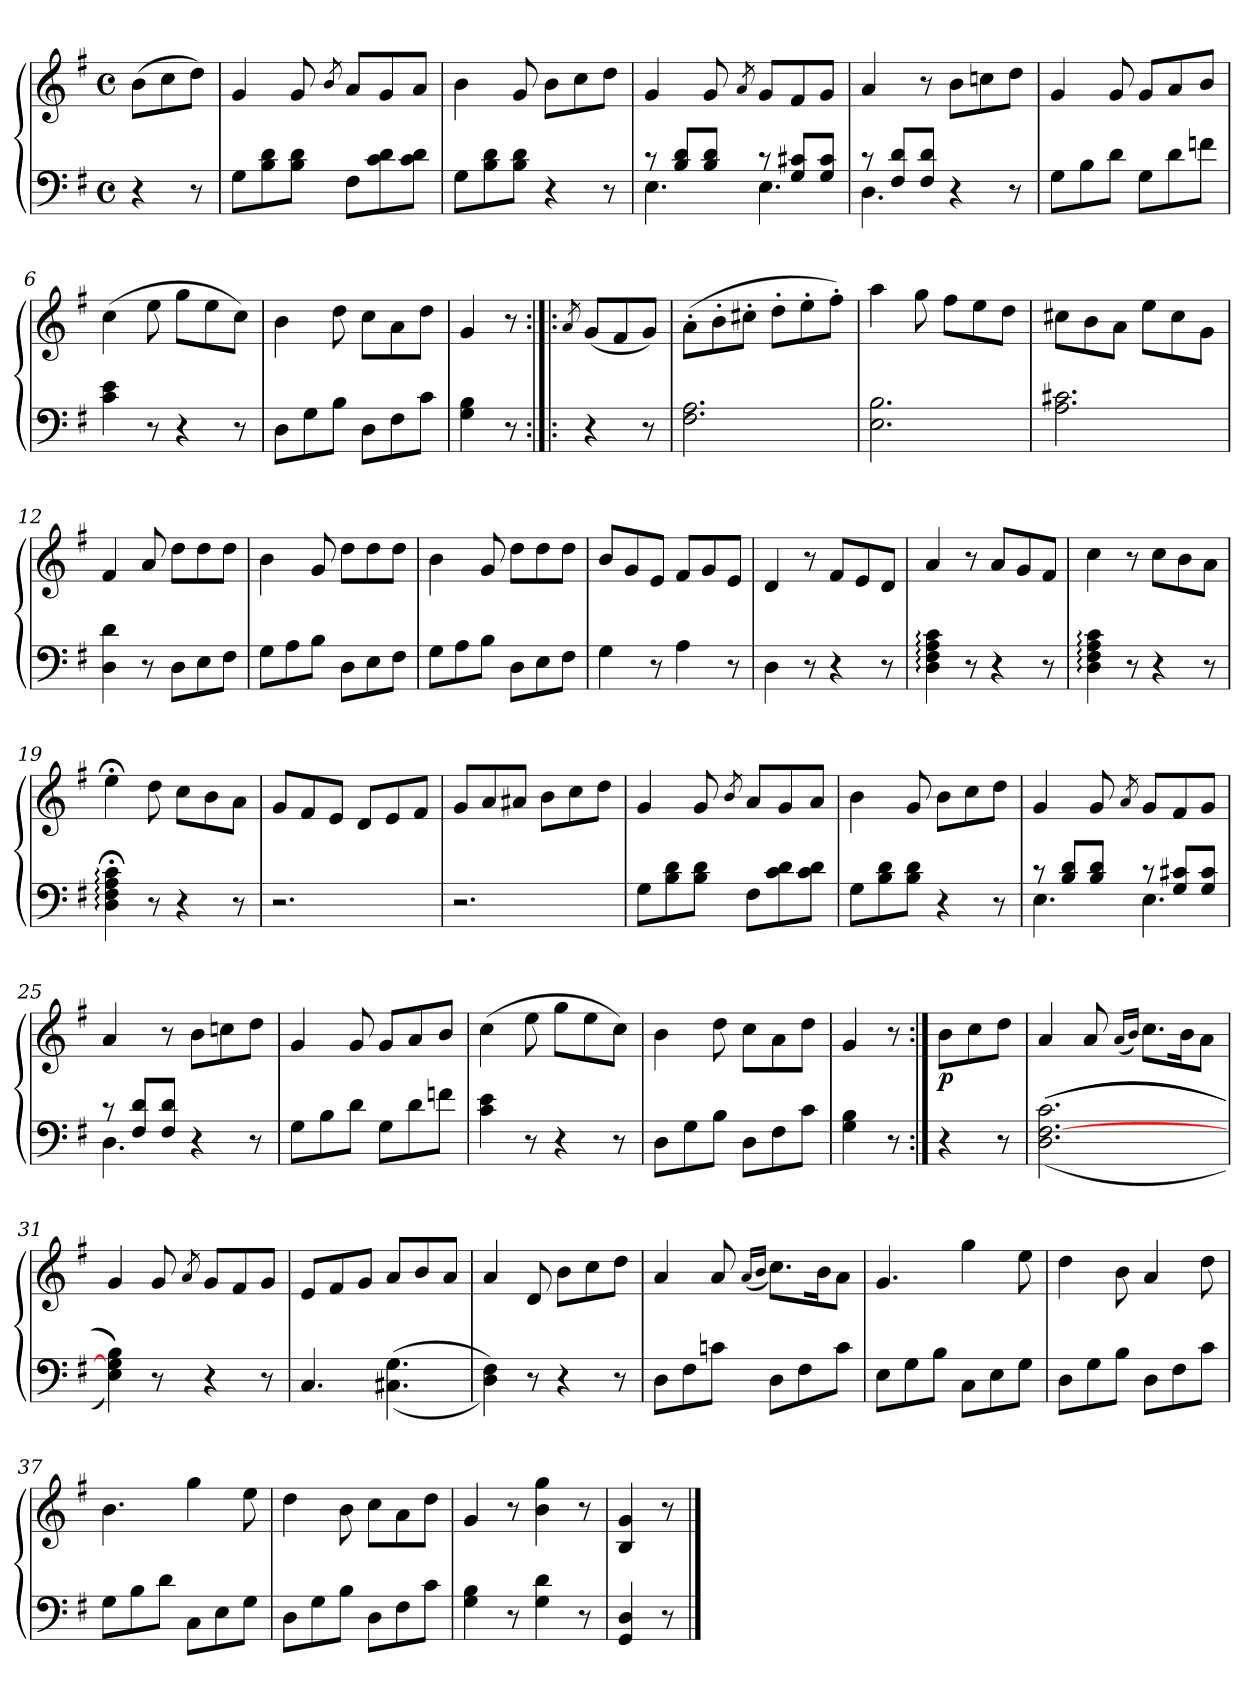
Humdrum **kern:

**kern	**kern	**dynam
*part1	*part1	*part1
*staff2	*staff1	*staff1/2
*clefF4	*clefG2	*
*k[f#]	*k[f#]	*
*G:	*G:	*
*M4/4	*M4/4	*
*met(c)	*met(c)	*
=	=	=
!	!	!LO:DY:a
4r	(>8b\L	Romanze
.	8cc\	.
8r	8dd\J)	.
=1	=1	=1
8G\L	4g/	.
8B\ 8d\	.	.
8B\ 8d\J	8g/	.
.	8qb/	.
8F#\L	8a/L	.
8c\ 8d\	8g/	.
8c\ 8d\J	8a/J	.
=2	=2	=2
8G\L	4b\	.
8B\ 8d\	.	.
8B\ 8d\J	8g/	.
4r	8b\L	.
.	8cc\	.
8r	8dd\J	.
=3	=3	=3
*^	*	*
8rc	4.E\	4g/	.
8B/ 8d/L	.	.	.
8B/ 8d/J	.	8g/	.
.	.	8qa/	.
8rc	4.E\	8g/L	.
8G/ 8c#X/L	.	8f#/	.
8G/ 8c#/J	.	8g/J	.
=4	=4	=4	=4
8rc	4.D\	4a/	.
8F#/ 8d/L	.	.	.
8F#/ 8d/J	.	8r	.
4r	4.ryy	8b\L	.
.	.	8ccn\	.
8r	.	8dd\J	.
*v	*v	*	*
=5	=5	=5
8G\L	4g/	.
8B\	.	.
8d\J	8g/	.
8G\L	8g/L	.
8d\	8a/	.
8fn\J	8b/J	.
!!LO:LB:g=z
=6	=6	=6
4c\ 4e\	(>4cc\	.
8r	8ee\	.
4r	8gg\L	.
.	8ee\	.
8r	8cc\J)	.
=7	=7	=7
8D\L	4b\	.
8G\	.	.
8B\J	8dd\	.
8D\L	8cc\L	.
8F#\	8a\	.
8c\J	8dd\J	.
=8	=8	=8
4G\ 4B\	4g/	.
8r	8r	.
=8:|!|:	=8:|!|:	=8:|!|:
.	8qa/	.
4r	(<8g/L	.
.	8f#/	.
8r	8g/J)	.
=9	=9	=9
2.F#\ 2.A\	(>8a'\L	.
.	8b'\	.
.	8cc#X'\J	.
.	8dd'\L	.
.	8ee'\	.
.	8ff#'\J)	.
=10	=10	=10
2.E\ 2.B\	4aa\	.
.	8gg\	.
.	8ff#\L	.
.	8ee\	.
.	8dd\J	.
=11	=11	=11
2.A\ 2.c#X\	8cc#X\L	.
.	8b\	.
.	8a\J	.
.	8ee\L	.
.	8cc#\	.
.	8g\J	.
=12	=12	=12
4D\ 4d\	4f#/	.
8r	8a/	.
8D\L	8dd\L	.
8E\	8dd\	.
8F#\J	8dd\J	.
!!LO:LB:g=z
=13	=13	=13
8G\L	4b\	.
8A\	.	.
8B\J	8g/	.
8D\L	8dd\L	.
8E\	8dd\	.
8F#\J	8dd\J	.
=14	=14	=14
8G\L	4b\	.
8A\	.	.
8B\J	8g/	.
8D\L	8dd\L	.
8E\	8dd\	.
8F#\J	8dd\J	.
=15	=15	=15
4G\	8b/L	.
.	8g/	.
8r	8e/J	.
4A\	8f#/L	.
.	8g/	.
8r	8e/J	.
=16	=16	=16
4D\	4d/	.
8r	8r	.
4r	8f#/L	.
.	8e/	.
8r	8d/J	.
=17	=17	=17
4D:\ 4F#:\ 4A:\ 4c:\	4a/	.
8r	8r	.
4r	8a/L	.
.	8g/	.
8r	8f#/J	.
=18	=18	=18
4D:\ 4F#:\ 4A:\ 4c:\	4cc\	.
8r	8r	.
4r	8cc\L	.
.	8b\	.
8r	8a\J	.
=19	=19	=19
4D;<:\ 4F#;<:\ 4A;<:\ 4c;<:\	4ee;<\	.
8r	8dd\	.
4r	8cc\L	.
.	8b\	.
8r	8a\J	.
!!LO:LB:g=z
=20	=20	=20
2.r	8g/L	.
.	8f#/	.
.	8e/J	.
.	8d/L	.
.	8e/	.
.	8f#/J	.
=21	=21	=21
2.r	8g/L	.
.	8a/	.
.	8a#X/J	.
.	8b\L	.
.	8cc\	.
.	8dd\J	.
=22	=22	=22
8G\L	4g/	.
8B\ 8d\	.	.
8B\ 8d\J	8g/	.
.	8qb/	.
8F#\L	8a/L	.
8c\ 8d\	8g/	.
8c\ 8d\J	8a/J	.
=23	=23	=23
8G\L	4b\	.
8B\ 8d\	.	.
8B\ 8d\J	8g/	.
4r	8b\L	.
.	8cc\	.
8r	8dd\J	.
=24	=24	=24
*^	*	*
8rc	4.E\	4g/	.
8B/ 8d/L	.	.	.
8B/ 8d/J	.	8g/	.
.	.	8qa/	.
8rc	4.E\	8g/L	.
8G/ 8c#X/L	.	8f#/	.
8G/ 8c#/J	.	8g/J	.
=25	=25	=25	=25
8rc	4.D\	4a/	.
8F#/ 8d/L	.	.	.
8F#/ 8d/J	.	8r	.
4r	4.ryy	8b\L	.
.	.	8ccn\	.
8r	.	8dd\J	.
*v	*v	*	*
=26	=26	=26
8G\L	4g/	.
8B\	.	.
8d\J	8g/	.
8G\L	8g/L	.
8d\	8a/	.
8fn\J	8b/J	.
!!LO:LB:g=z
=27	=27	=27
4c\ 4e\	(4cc\	.
8r	8ee\	.
4r	8gg\L	.
.	8ee\	.
8r	8cc\J)	.
=28	=28	=28
8D\L	4b\	.
8G\	.	.
8B\J	8dd\	.
8D\L	8cc\L	.
8F#\	8a\	.
8c\J	8dd\J	.
=29	=29	=29
4G\ 4B\	4g/	.
8r	8r	.
=29:|!	=29:|!	=29:|!
!	!	!LO:DY:b
4r	8b\L	p
.	8cc\	.
8r	8dd\J	.
=30	=30	=30
(>(<(<2.D\ [2.F#\ 2.c\	4a/	.
.	8a/	.
.	(16qa/LL	.
.	16qb/JJ)	.
.	8.cc\L	.
.	16b\k	.
.	8a\J	.
=31	=31	=31
4E\ 4G]\ 4B\)))	4g/	.
8r	8g/	.
.	8qa/	.
4r	8g/L	.
.	8f#/	.
8r	8g/J	.
=32	=32	=32
4.C/	8e/L	.
.	8f#/	.
.	8g/J	.
(>(<4.C#X\ 4.G\	8a/L	.
.	8b/	.
.	8a/J	.
=33	=33	=33
4D\ 4F#\))	4a/	.
8r	8d/	.
4r	8b\L	.
.	8cc\	.
8r	8dd\J	.
!!LO:LB:g=z
=34	=34	=34
8D\L	4a/	.
8F#\	.	.
8cn\J	8a/	.
.	(<16qa/LL	.
.	16qb/JJ	.
8D\L	8.cc\L)	.
8F#\	.	.
.	16b\k	.
8c\J	8a\J	.
=35	=35	=35
8E\L	4.g/	.
8G\	.	.
8B\J	.	.
8C\L	4gg\	.
8E\	.	.
8G\J	8ee\	.
=36	=36	=36
8D\L	4dd\	.
8G\	.	.
8B\J	8b\	.
8D\L	4a/	.
8F#\	.	.
8c\J	8dd\	.
=37	=37	=37
8G\L	4.b\	.
8B\	.	.
8d\J	.	.
8C\L	4gg\	.
8E\	.	.
8G\J	8ee\	.
=38	=38	=38
8D\L	4dd\	.
8G\	.	.
8B\J	8b\	.
8D\L	8cc\L	.
8F#\	8a\	.
8c\J	8dd\J	.
=39	=39	=39
4G\ 4B\	4g/	.
8r	8r	.
4G\ 4d\	4b\ 4gg\	.
8r	8r	.
=40	=40	=40
4GG/ 4D/	4B/ 4g/	.
8r	8r	.
==	==	==
*-	*-	*-
